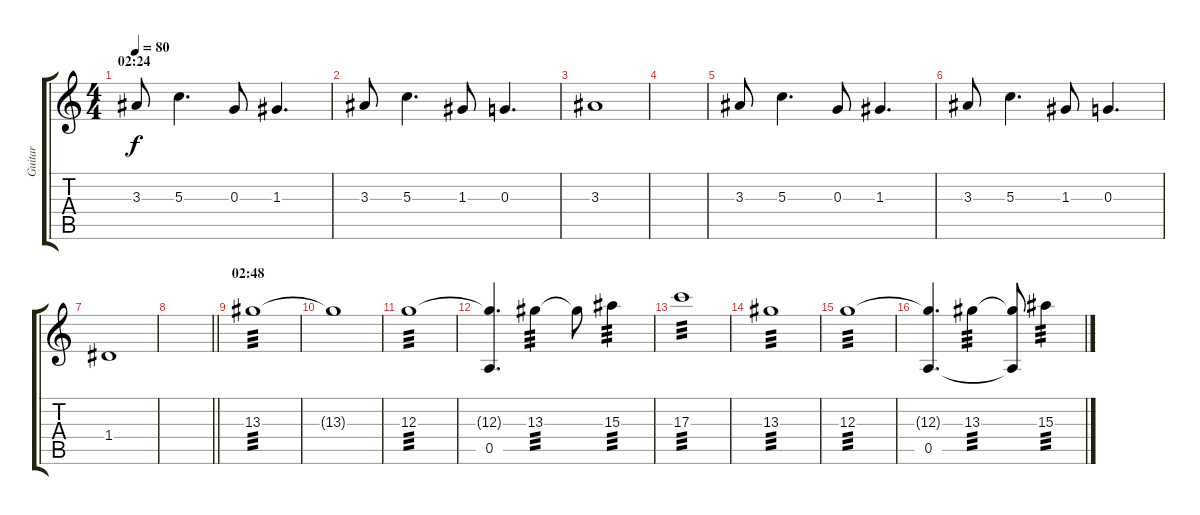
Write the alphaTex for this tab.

\track ("Guitar" "Guitar") {instrument overdrivenguitar}
\staff {score tabs}
\tuning (E4 B3 G3 D3 A2 E2) {hide}
\ts (4 4)
\section ("" "02:24")
\tempo 80
\clef g2
\ks c
3.3.8{dy f} 5.3.4{d} 0.3.8 1.3.4{d} |
3.3.8 5.3.4{d} 1.3.8 0.3.4{d} |
3.3.1 |
|
3.3.8 5.3.4{d} 0.3.8 1.3.4{d} |
3.3.8 5.3.4{d} 1.3.8 0.3.4{d} |
1.4.1 |
\barLineRight lightlight
|
\section ("" "02:48")
13.3.1{tp 3 volume 14} |
13.3{t}.1 |
12.3.1{tp 3} |
(12.3{t} 0.5).4{d} 13.3.4{tp 3} 13.3{t}.8 15.3.4{tp 3} |
17.3.1{tp 3 volume 16} |
13.3.1{tp 3} |
12.3.1{tp 3} |
(12.3{t} 0.5).4{d} 13.3.4{tp 3} (13.3{t} 0.5{t}).8 15.3.4{tp 3}
